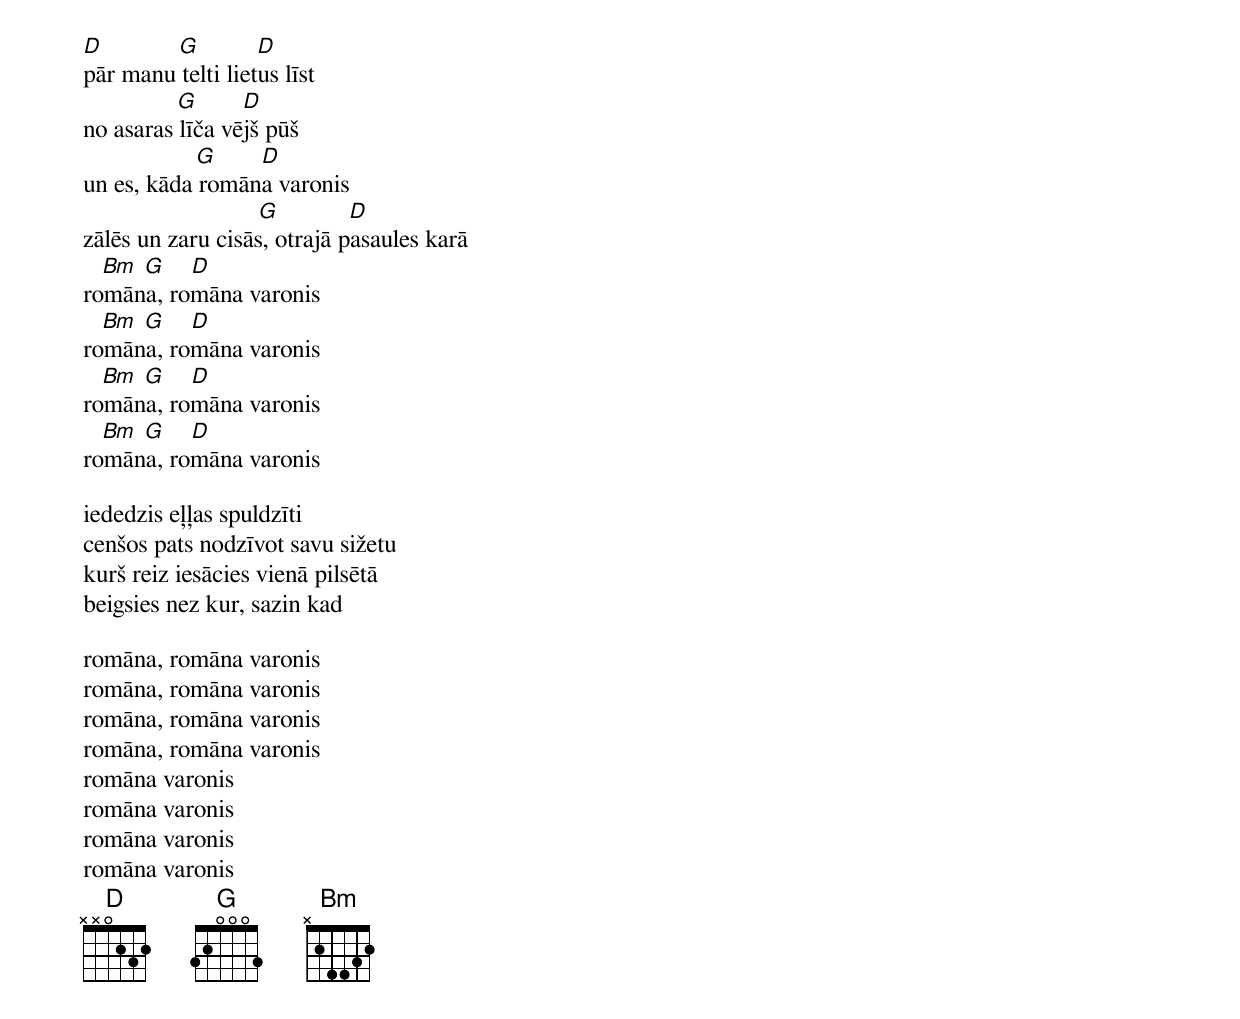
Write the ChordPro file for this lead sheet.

[D]            [G]         [D]
pār manu telti lietus līst
               [G]       [D]
no asaras līča vējš pūš
                  [G]       [D]
un es, kāda romāna varonis
                            [G]           [D]
zālēs un zaru cisās, otrajā pasaules karā
   [Bm] [G]    [D]
romāna, romāna varonis
   [Bm] [G]    [D]
romāna, romāna varonis
   [Bm] [G]    [D]
romāna, romāna varonis
   [Bm] [G]    [D]
romāna, romāna varonis

iededzis eļļas spuldzīti
cenšos pats nodzīvot savu sižetu
kurš reiz iesācies vienā pilsētā
beigsies nez kur, sazin kad

romāna, romāna varonis
romāna, romāna varonis
romāna, romāna varonis
romāna, romāna varonis
romāna varonis
romāna varonis
romāna varonis
romāna varonis
